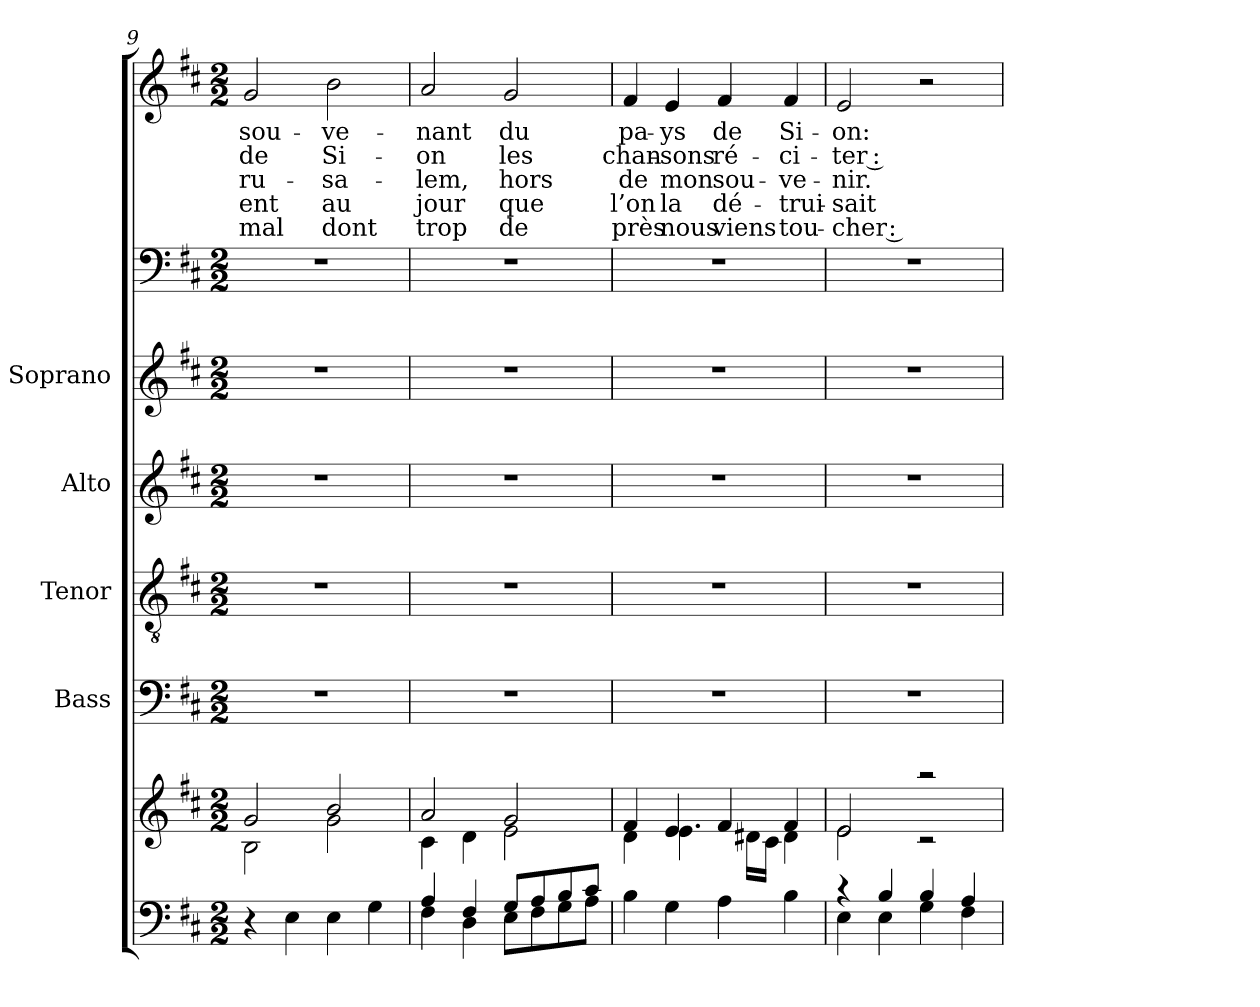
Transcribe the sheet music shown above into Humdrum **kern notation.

**kern	**kern	**kern	**kern	**kern	**kern	**kern	**kern	**text	**text	**text	**text	**text
*part7	*part7	*part6	*part5	*part4	*part3	*part2	*part1	*part1	*part1	*part1	*part1	*part1
*staff8	*staff7	*staff6	*staff5	*staff4	*staff3	*staff2	*staff1	*staff1	*staff1	*staff1	*staff1	*staff1
*	*	*I"Bass	*I"Tenor	*I"Alto	*I"Soprano	*	*	*	*	*	*	*
*	*	*I'B	*I'T	*I'A	*I'S	*	*	*	*	*	*	*
*clefF4	*clefG2	*clefF4	*clefGv2	*clefG2	*clefG2	*clefF4	*clefG2	*	*	*	*	*
*k[f#c#]	*k[f#c#]	*k[f#c#]	*k[f#c#]	*k[f#c#]	*k[f#c#]	*k[f#c#]	*k[f#c#]	*	*	*	*	*
*D:	*D:	*D:	*D:	*D:	*D:	*D:	*D:	*	*	*	*	*
*M2/2	*M2/2	*M2/2	*M2/2	*M2/2	*M2/2	*M2/2	*M2/2	*	*	*	*	*
=9	=9	=9	=9	=9	=9	=9	=9	=9	=9	=9	=9	=9
*	*^	*	*	*	*	*	*	*	*	*	*	*
!	!	!	!	!	!	!	!	!	!LO:LY:b	!LO:LY:b	!LO:LY:b	!LO:LY:b	!LO:LY:b
4r	2g/	2B\	1r	1r	1r	1r	1r	2g/	sou-	de	-ru-	-ent	mal
4E\	.	.	.	.	.	.	.	.	.	.	.	.	.
!	!	!	!	!	!	!	!	!	!LO:LY:b	!LO:LY:b	!LO:LY:b	!LO:LY:b	!LO:LY:b
4E\	2b/	2g\	.	.	.	.	.	2b\	-ve-	Si-	-sa-	au	dont
4G\	.	.	.	.	.	.	.	.	.	.	.	.	.
=10	=10	=10	=10	=10	=10	=10	=10	=10	=10	=10	=10	=10	=10
*^	*	*	*	*	*	*	*	*	*	*	*	*	*
!	!	!	!	!	!	!	!	!	!	!LO:LY:b	!LO:LY:b	!LO:LY:b	!LO:LY:b	!LO:LY:b
4A/	4F#\	2a/	4c#\	1r	1r	1r	1r	1r	2a/	-nant	-on	-lem,	jour	trop
4F#/	4D\	.	4d\	.	.	.	.	.	.	.	.	.	.	.
!	!	!	!	!	!	!	!	!	!	!LO:LY:b	!LO:LY:b	!LO:LY:b	!LO:LY:b	!LO:LY:b
8G/L	8E\L	2g/	2e\	.	.	.	.	.	2g/	du	les	hors	que	de
8A/	8F#\	.	.	.	.	.	.	.	.	.	.	.	.	.
8B/	8G\	.	.	.	.	.	.	.	.	.	.	.	.	.
8c#/J	8A\J	.	.	.	.	.	.	.	.	.	.	.	.	.
=11	=11	=11	=11	=11	=11	=11	=11	=11	=11	=11	=11	=11	=11	=11
!	!	!	!	!	!	!	!	!	!	!LO:LY:b	!LO:LY:b	!LO:LY:b	!LO:LY:b	!LO:LY:b
*v	*v	*	*	*	*	*	*	*	*	*	*	*	*	*
4B\	4f#/	4d\	1r	1r	1r	1r	1r	4f#/	pa-	chan-	de	l’on	près
!	!	!	!	!	!	!	!	!	!LO:LY:b	!LO:LY:b	!LO:LY:b	!LO:LY:b	!LO:LY:b
4G\	4e/	4.e\	.	.	.	.	.	4e/	-ys	-sons	mon	la	nous
!	!	!	!	!	!	!	!	!	!LO:LY:b	!LO:LY:b	!LO:LY:b	!LO:LY:b	!LO:LY:b
4A\	4f#/	.	.	.	.	.	.	4f#/	de	ré-	sou-	dé-	viens
.	.	16d#X\LL	.	.	.	.	.	.	.	.	.	.	.
.	.	16c#\JJ	.	.	.	.	.	.	.	.	.	.	.
!	!	!	!	!	!	!	!	!	!LO:LY:b	!LO:LY:b	!LO:LY:b	!LO:LY:b	!LO:LY:b
4B\	4f#/	4d#\	.	.	.	.	.	4f#/	Si-	-ci-	-ve-	-trui-	tou-
=12	=12	=12	=12	=12	=12	=12	=12	=12	=12	=12	=12	=12	=12
*^	*	*	*	*	*	*	*	*	*	*	*	*	*
!	!	!	!	!	!	!	!	!	!	!LO:LY:b	!LO:LY:b	!LO:LY:b	!LO:LY:b	!LO:LY:b
4rc	4E\	2e/	2e\	1r	1r	1r	1r	1r	2e/	-on:	-ter :	-nir.	-sait	-cher :
4B/	4E\	.	.	.	.	.	.	.	.	.	.	.	.	.
4B/	4G\	2raa	2rc	.	.	.	.	.	2r	.	.	.	.	.
4A/	4F#\	.	.	.	.	.	.	.	.	.	.	.	.	.
*v	*v	*	*	*	*	*	*	*	*	*	*	*	*	*
*	*v	*v	*	*	*	*	*	*	*	*	*	*	*
=	=	=	=	=	=	=	=	=	=	=	=	=
*-	*-	*-	*-	*-	*-	*-	*-	*-	*-	*-	*-	*-
